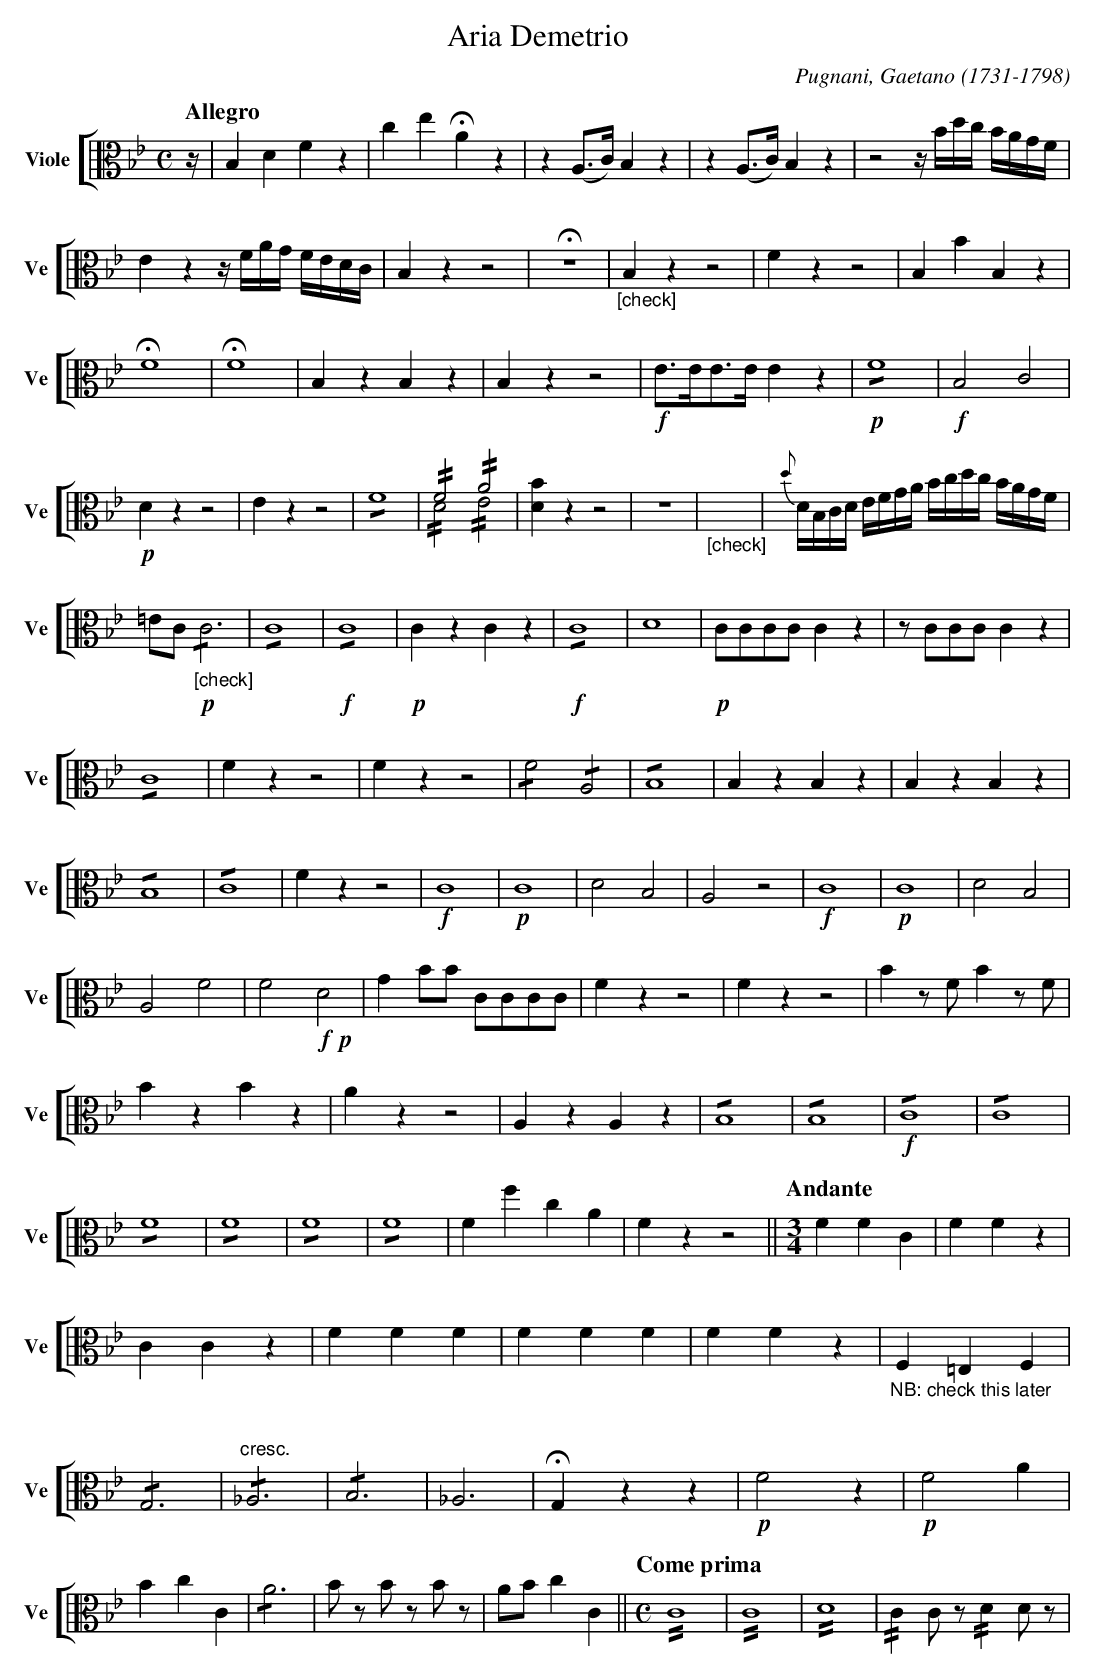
X:1
T:Aria Demetrio
C:Pugnani, Gaetano (1731-1798)
M:C
L:1/4
K:Bb
V: 13 clef=alto name="Viole" sname="Ve"
%%staves [ 13 ]
[Q: "Allegro"]  z// | B,DF z | c e !fermata! A z | \
   z(A,/>C/) B,z|z(A,/>C/) B,z| z2z//B//d//c// B//A//G//F// | \
   Ez z//F//A//G// F//E//D//C// | B,zz2| !fermata!z4 | \
   "_[check]"B,zz2 | Fzz2|B,BB,z| !fermata!F4| !fermata!F4|B,zB,z| \
   B,zz2|!f!E/>E/E/>E/ Ez| !p!!/!F4| !f!B,2C2|!p!Dzz2| Ezz2| !/!F4| \
   !//!F2 !//!A2 & !//!D2 !//!E2 | [DB] zz2| z4 | "_[check]" x4 | \
   {d}D/4B,/4C/4D/4 E/4F/4G/4A/4 B/4c/4d/4c/4 B/4A/4G/4F/4 | =E/C/ "_[check]" !p!!/!C3 | \
   !/!C4 | !f!!/!C4 | !p! CzCz | !f!!/!C4 | D4 | !p! C/C/C/C/ C z | z/C/C/C/Cz | \
   !/!C4| Fzz2| Fzz2| !/!F2!/!A,2 | !/!B,4| B,z B,z | B,z B,z | !/! B,4| !/!C4| Fzz2 |\
   !f! C4| !p! C4| D2B,2 | A,2z2 | !f!C4 | !p!C4 | D2B,2 | A,2F2 | F2 !f!!p! D2 | \
   G B/B/ C/C/C/C/ | Fzz2 | Fzz2 | Bz/F/ Bz/F/ | BzBz | Azz2 | A,z A,z | !/!B,4 | \
   !/!B,4 | !f!!/!C4 | !/!C4 | !/!F4 | !/!F4 | !/!F4 | !/!F4 | FfcA | Fzz2 || \
[Q:"Andante"][M:3/4] FFC | FFz | CCz | FFF | FFF | FFz | "_NB: check this later" F,=E,F, | \
   !/!G,3 | "cresc."!/!_A,3 | !/!B,3 | _A,3 | !fermata!G,zz | !p!F2z | !p!F2A | BcC | \
   !/!A3 | B/z/  B/z/  B/z/ | A/B/cC || \
[Q:"Come prima"][M:C] !//!C4 | !//!C4 | !//!D4 | !//!CC/z/!//!DD/z/ | \
